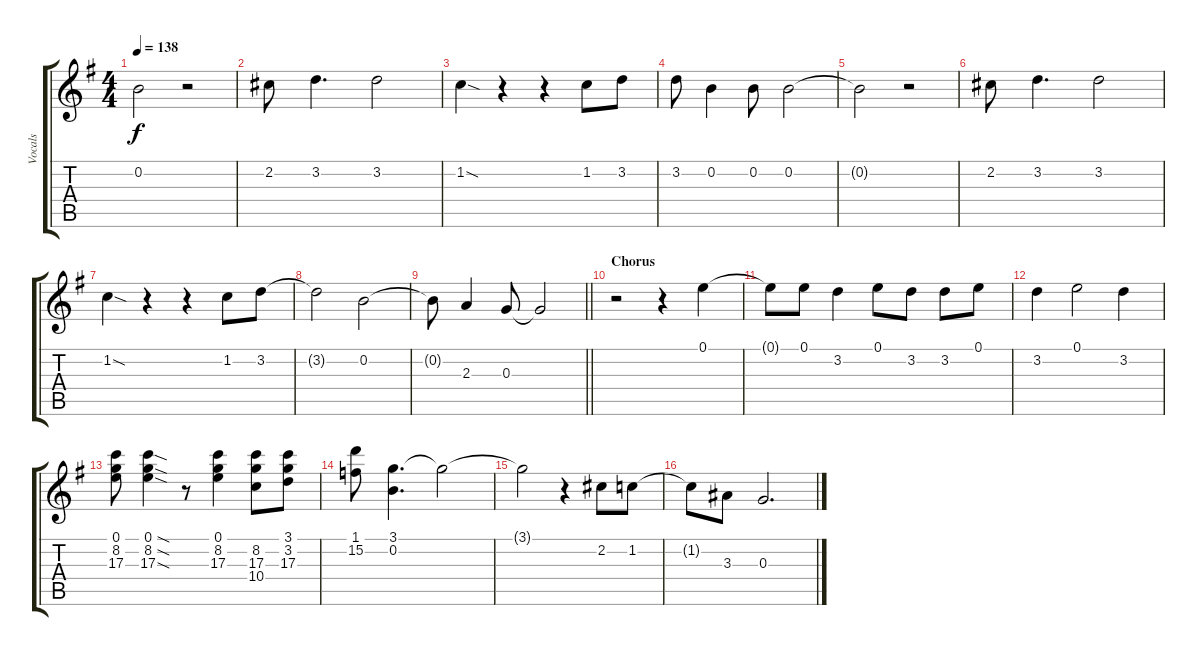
\track ("Vocals" "Vocals") {instrument acousticguitarsteel}
\staff {score tabs}
\tuning (E4 B3 G3 D3 A2 E2) {hide}
\ts (4 4)
\tempo 138
\clef g2
\ks g
0.2{t}.2{dy f} r.2 |
2.2.8 3.2.4{d} 3.2.2 |
1.2{sod}.4 r.4 r.4 1.2.8 3.2.8 |
3.2.8 0.2.4 0.2.8 0.2.2 |
0.2{t}.2 r.2 |
2.2.8 3.2.4{d} 3.2.2 |
1.2{sod}.4 r.4 r.4 1.2.8 3.2.8 |
3.2{t}.2 0.2.2 |
\barLineRight lightlight
0.2{t}.8 2.3.4 0.3.8 0.3{t}.2 |
\section ("" "Chorus")
r.2 r.4 0.1.4 |
0.1{t}.8 0.1.8 3.2.4 0.1.8 3.2.8 3.2.8 0.1.8 |
3.2.4 0.1.2 3.2.4 |
(0.1 8.2 17.3).8 (0.1{sod} 8.2{sod} 17.3{sod}).4 r.8 (0.1 8.2 17.3).4 (8.2 17.3 10.4).8 (3.1 3.2 17.3).8 |
(1.1 15.2).8 (3.1 0.2).4{d} 3.1{t}.2 |
3.1{t}.2 r.4 2.2.8 1.2.8 |
1.2{t}.8 3.3.8 0.3.2{d}
